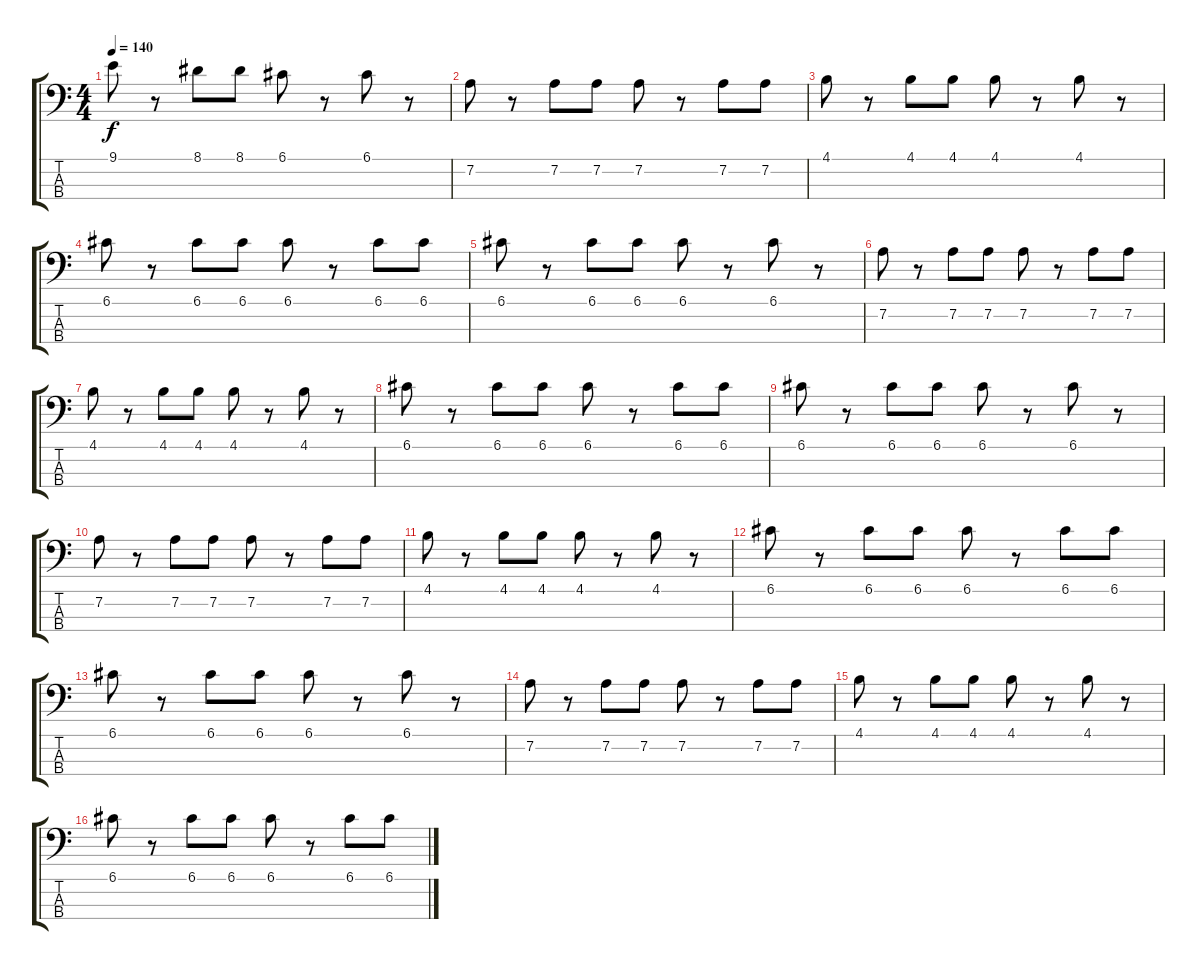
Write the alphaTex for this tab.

\track "" {instrument electricbassfinger}
\staff {score tabs}
\tuning (G2 D2 A1 E1) {hide}
\ts (4 4)
\tempo 140
\clef f4
\ks c
9.1.8{dy f} r.8 8.1.8 8.1.8 6.1.8 r.8 6.1.8 r.8 |
7.2.8 r.8 7.2.8 7.2.8 7.2.8 r.8 7.2.8 7.2.8 |
4.1.8 r.8 4.1.8 4.1.8 4.1.8 r.8 4.1.8 r.8 |
6.1.8 r.8 6.1.8 6.1.8 6.1.8 r.8 6.1.8 6.1.8 |
6.1.8 r.8 6.1.8 6.1.8 6.1.8 r.8 6.1.8 r.8 |
7.2.8 r.8 7.2.8 7.2.8 7.2.8 r.8 7.2.8 7.2.8 |
4.1.8 r.8 4.1.8 4.1.8 4.1.8 r.8 4.1.8 r.8 |
6.1.8 r.8 6.1.8 6.1.8 6.1.8 r.8 6.1.8 6.1.8 |
6.1.8 r.8 6.1.8 6.1.8 6.1.8 r.8 6.1.8 r.8 |
7.2.8 r.8 7.2.8 7.2.8 7.2.8 r.8 7.2.8 7.2.8 |
4.1.8 r.8 4.1.8 4.1.8 4.1.8 r.8 4.1.8 r.8 |
6.1.8 r.8 6.1.8 6.1.8 6.1.8 r.8 6.1.8 6.1.8 |
6.1.8 r.8 6.1.8 6.1.8 6.1.8 r.8 6.1.8 r.8 |
7.2.8 r.8 7.2.8 7.2.8 7.2.8 r.8 7.2.8 7.2.8 |
4.1.8 r.8 4.1.8 4.1.8 4.1.8 r.8 4.1.8 r.8 |
6.1.8 r.8 6.1.8 6.1.8 6.1.8 r.8 6.1.8 6.1.8
